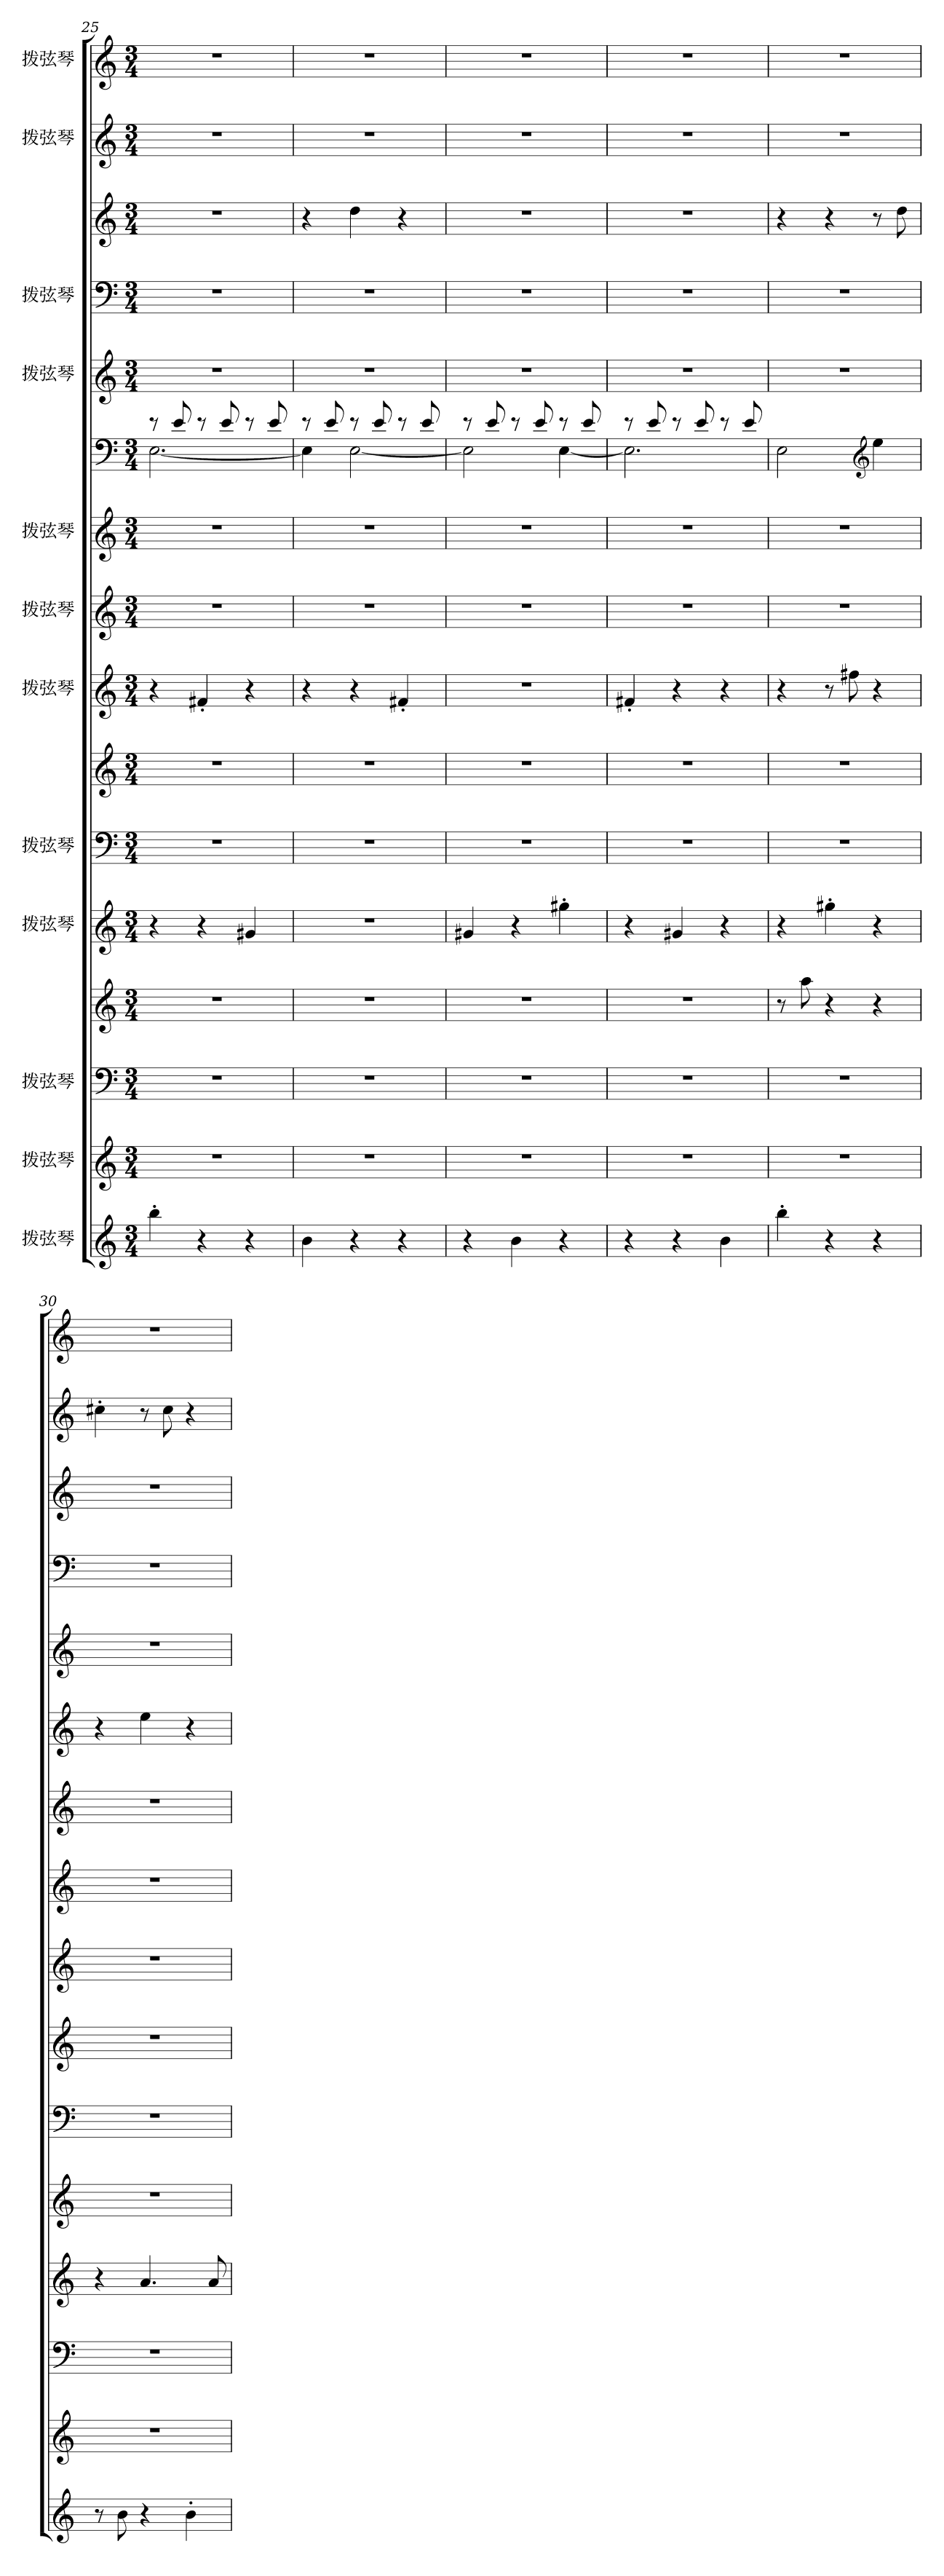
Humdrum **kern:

**kern	**kern	**kern	**kern	**kern	**kern	**kern	**kern	**kern	**kern	**kern	**kern	**kern	**kern	**kern	**kern
*part12	*part11	*part10	*part10	*part9	*part8	*part8	*part7	*part6	*part5	*part5	*part4	*part3	*part3	*part2	*part1
*staff16	*staff15	*staff14	*staff13	*staff12	*staff11	*staff10	*staff9	*staff8	*staff7	*staff6	*staff5	*staff4	*staff3	*staff2	*staff1
*I"拨弦琴	*I"拨弦琴	*I"拨弦琴	*	*I"拨弦琴	*I"拨弦琴	*	*I"拨弦琴	*I"拨弦琴	*I"拨弦琴	*	*I"拨弦琴	*I"拨弦琴	*	*I"拨弦琴	*I"拨弦琴
!!LO:PB:g=z
*clefG2	*clefG2	*clefF4	*clefG2	*clefG2	*clefF4	*clefG2	*clefG2	*clefG2	*clefG2	*clefF4	*clefG2	*clefF4	*clefG2	*clefG2	*clefG2
*k[]	*k[]	*k[]	*k[]	*k[]	*k[]	*k[]	*k[]	*k[]	*k[]	*k[]	*k[]	*k[]	*k[]	*k[]	*k[]
*M3/4	*M3/4	*M3/4	*M3/4	*M3/4	*M3/4	*M3/4	*M3/4	*M3/4	*M3/4	*M3/4	*M3/4	*M3/4	*M3/4	*M3/4	*M3/4
=25	=25	=25	=25	=25	=25	=25	=25	=25	=25	=25	=25	=25	=25	=25	=25
*	*	*	*	*	*	*	*	*	*	*^	*	*	*	*	*
4bb'\	2.r	2.r	2.r	4r	2.r	2.r	4r	2.r	2.r	8r	[2.E\	2.r	2.r	2.r	2.r	2.r
.	.	.	.	.	.	.	.	.	.	8e/	.	.	.	.	.	.
4r	.	.	.	4r	.	.	4f#X'/	.	.	8r	.	.	.	.	.	.
.	.	.	.	.	.	.	.	.	.	8e/	.	.	.	.	.	.
4r	.	.	.	4g#X/	.	.	4r	.	.	8r	.	.	.	.	.	.
.	.	.	.	.	.	.	.	.	.	8e/	.	.	.	.	.	.
=26	=26	=26	=26	=26	=26	=26	=26	=26	=26	=26	=26	=26	=26	=26	=26	=26
4b\	2.r	2.r	2.r	2.r	2.r	2.r	4r	2.r	2.r	8r	4E\]	2.r	2.r	4r	2.r	2.r
.	.	.	.	.	.	.	.	.	.	8e/	.	.	.	.	.	.
4r	.	.	.	.	.	.	4r	.	.	8r	[2E\	.	.	4dd\	.	.
.	.	.	.	.	.	.	.	.	.	8e/	.	.	.	.	.	.
4r	.	.	.	.	.	.	4f#X'/	.	.	8r	.	.	.	4r	.	.
.	.	.	.	.	.	.	.	.	.	8e/	.	.	.	.	.	.
=27	=27	=27	=27	=27	=27	=27	=27	=27	=27	=27	=27	=27	=27	=27	=27	=27
4r	2.r	2.r	2.r	4g#X/	2.r	2.r	2.r	2.r	2.r	8r	2E\]	2.r	2.r	2.r	2.r	2.r
.	.	.	.	.	.	.	.	.	.	8e/	.	.	.	.	.	.
4b\	.	.	.	4r	.	.	.	.	.	8r	.	.	.	.	.	.
.	.	.	.	.	.	.	.	.	.	8e/	.	.	.	.	.	.
4r	.	.	.	4gg#X'\	.	.	.	.	.	8r	[4E\	.	.	.	.	.
.	.	.	.	.	.	.	.	.	.	8e/	.	.	.	.	.	.
=28	=28	=28	=28	=28	=28	=28	=28	=28	=28	=28	=28	=28	=28	=28	=28	=28
4r	2.r	2.r	2.r	4r	2.r	2.r	4f#X'/	2.r	2.r	8r	2.E\]	2.r	2.r	2.r	2.r	2.r
.	.	.	.	.	.	.	.	.	.	8e/	.	.	.	.	.	.
4r	.	.	.	4g#X/	.	.	4r	.	.	8r	.	.	.	.	.	.
.	.	.	.	.	.	.	.	.	.	8e/	.	.	.	.	.	.
4b\	.	.	.	4r	.	.	4r	.	.	8r	.	.	.	.	.	.
.	.	.	.	.	.	.	.	.	.	8e/	.	.	.	.	.	.
*	*	*	*	*	*	*	*	*	*	*v	*v	*	*	*	*	*
=29	=29	=29	=29	=29	=29	=29	=29	=29	=29	=29	=29	=29	=29	=29	=29
4bb'\	2.r	2.r	8r	4r	2.r	2.r	4r	2.r	2.r	2E\	2.r	2.r	4r	2.r	2.r
.	.	.	8aa\	.	.	.	.	.	.	.	.	.	.	.	.
4r	.	.	4r	4gg#X'\	.	.	8r	.	.	.	.	.	4r	.	.
.	.	.	.	.	.	.	8ff#X\	.	.	.	.	.	.	.	.
*	*	*	*	*	*	*	*	*	*	*clefG2	*	*	*	*	*
4r	.	.	4r	4r	.	.	4r	.	.	4ee\	.	.	8r	.	.
.	.	.	.	.	.	.	.	.	.	.	.	.	8dd\	.	.
!!LO:PB:g=z
=30	=30	=30	=30	=30	=30	=30	=30	=30	=30	=30	=30	=30	=30	=30	=30
8r	2.r	2.r	4r	2.r	2.r	2.r	2.r	2.r	2.r	4r	2.r	2.r	2.r	4cc#X'\	2.r
8b\	.	.	.	.	.	.	.	.	.	.	.	.	.	.	.
4r	.	.	4.a/	.	.	.	.	.	.	4ee\	.	.	.	8r	.
.	.	.	.	.	.	.	.	.	.	.	.	.	.	8cc#\	.
4b'\	.	.	.	.	.	.	.	.	.	4r	.	.	.	4r	.
.	.	.	8a/	.	.	.	.	.	.	.	.	.	.	.	.
=	=	=	=	=	=	=	=	=	=	=	=	=	=	=	=
*-	*-	*-	*-	*-	*-	*-	*-	*-	*-	*-	*-	*-	*-	*-	*-
